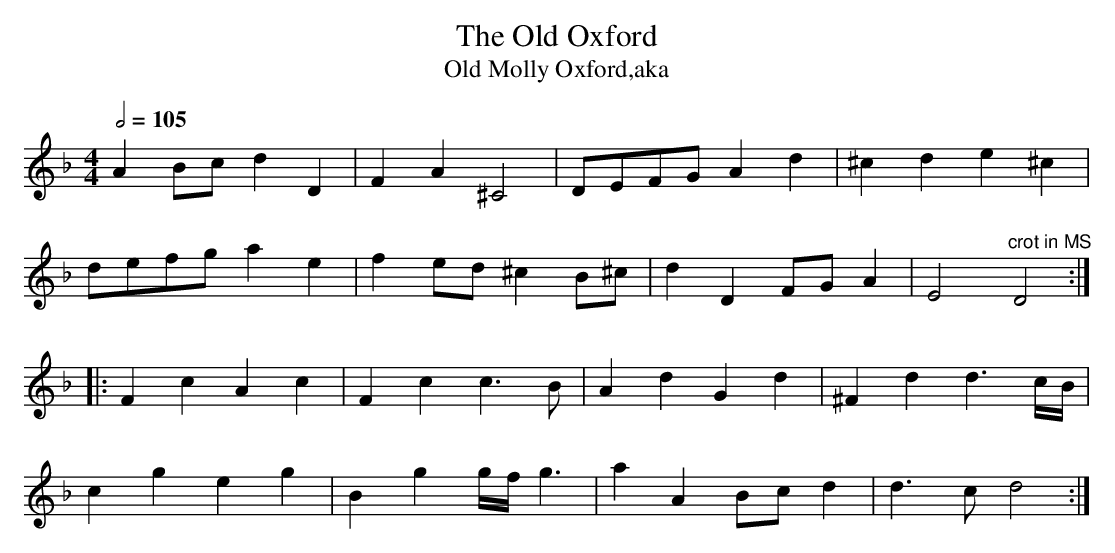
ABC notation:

X:1
T:Old Oxford, The
T:Old Molly Oxford,aka
M:4/4
L:1/4
Q:1/2=105
K:Dmin
AB/c/dD|FA^C2|D/E/F/G/Ad|^cde^c|
d/e/f/g/ae|fe/d/^cB/^c/|dDF/G/A|E2"^crot in MS"D2:|
|:FcAc|Fcc>B|AdGd|^Fdd3/2c/4B/4|
cgeg|Bgg/4f/4g3/2|aAB/c/d|d>cd2:|
